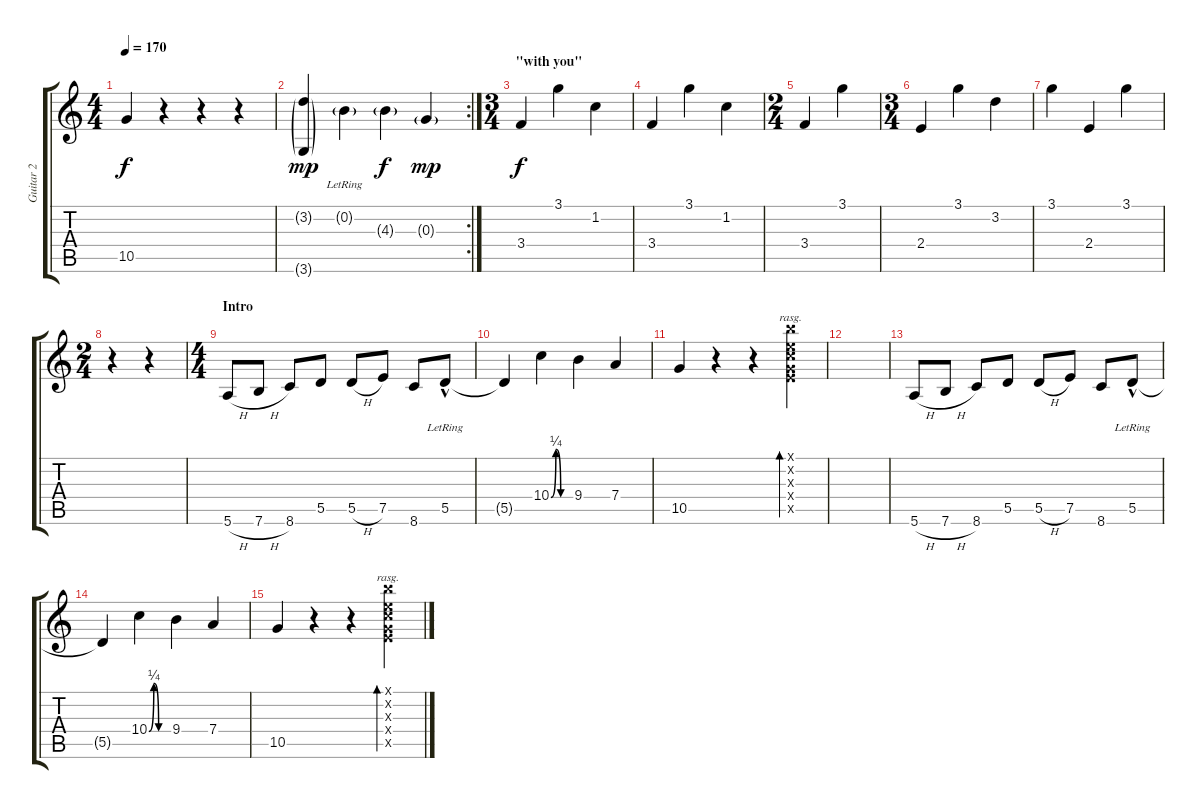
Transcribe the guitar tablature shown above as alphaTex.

\track ("Guitar 2" "Guitar 2") {instrument acousticguitarsteel}
\staff {score tabs}
\tuning (E4 B3 G3 D3 A2 E2) {hide}
\ts (4 4)
\tempo 170
\clef g2
\ks c
10.5.4{dy f} r.4 r.4 r.4 |
\rc 2
(3.2{g} 3.6{g}).4{dy mp} 0.2{g lr}.4 4.3{g}.4{dy f} 0.3{g}.4{dy mp} |
\ts (3 4)
\section ("" "\"with you\"")
3.4.4{dy f} 3.1.4 1.2.4 |
3.4.4 3.1.4 1.2.4 |
\ts (2 4)
3.4.4 3.1.4 |
\ts (3 4)
2.4.4 3.1.4 3.2.4 |
3.1.4 2.4.4 3.1.4 |
\ts (2 4)
r.4 r.4 |
\ts (4 4)
\section ("" "Intro")
5.6{h}.8 7.6{h}.8 8.6.8 5.5.8 5.5{h}.8 7.5.8 8.6.8 5.5{hac lr}.8 |
5.5{t}.4 10.4{be (custom 0 0 15 1 30 0 60 0)}.4 9.4.4 7.4.4 |
10.5.4 r.4 r.4 (7.1{x} 5.2{x} 5.3{x} 5.4{x} 7.5{x}).4{bd 480 rasg ii} |
|
5.6{h}.8 7.6{h}.8 8.6.8 5.5.8 5.5{h}.8 7.5.8 8.6.8 5.5{hac lr}.8 |
5.5{t}.4 10.4{be (custom 0 0 15 1 30 0 60 0)}.4 9.4.4 7.4.4 |
10.5.4 r.4 r.4 (7.1{x} 5.2{x} 5.3{x} 5.4{x} 7.5{x}).4{bd 480 rasg ii}
